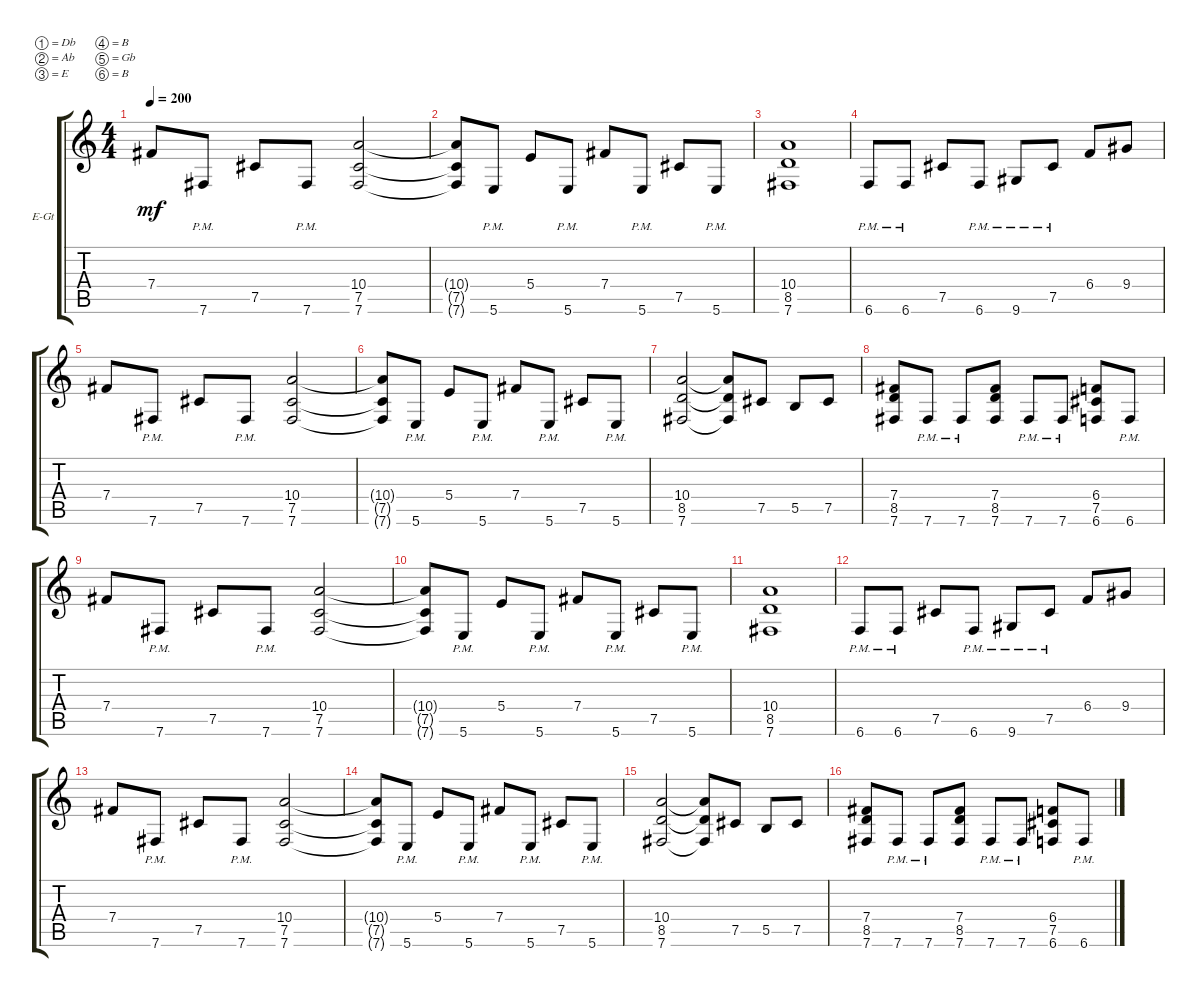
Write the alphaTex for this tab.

\bracketExtendMode groupsimilarinstruments
\firstSystemTrackNameOrientation horizontal
\otherSystemsTrackNameOrientation horizontal
\track ("Rhythm Left" "E-Gt") {instrument overdrivenguitar}
\staff {score tabs}
\tuning (Db4 Ab3 E3 B2 Gb2 B1)
\ts (4 4)
\tempo 200
\clef g2
\ks c
7.4.8{dy mf} 7.6{pm}.8 7.5.8 7.6{pm}.8 (10.4 7.5 7.6).2 |
(10.4{t} 7.5{t} 7.6{t}).8 5.6{pm}.8 5.4.8 5.6{pm}.8 7.4.8 5.6{pm}.8 7.5.8 5.6{pm}.8 |
(8.5 10.4 7.6).1 |
6.6{pm}.8 6.6{pm}.8 7.5.8 6.6{pm}.8 9.6{pm}.8 7.5{pm}.8 6.4.8 9.4.8 |
7.4.8 7.6{pm}.8 7.5.8 7.6{pm}.8 (10.4 7.5 7.6).2 |
(10.4{t} 7.5{t} 7.6{t}).8 5.6{pm}.8 5.4.8 5.6{pm}.8 7.4.8 5.6{pm}.8 7.5.8 5.6{pm}.8 |
(8.5 10.4 7.6).2 (8.5{t} 10.4{t} 7.6{t}).8 7.5.8 5.5.8 7.5.8 |
(7.4 8.5 7.6).8 7.6{pm}.8 7.6{pm}.8 (7.4 8.5 7.6).8 7.6{pm}.8 7.6{pm}.8 (6.4 7.5 6.6).8 6.6{pm}.8 |
7.4.8 7.6{pm}.8 7.5.8 7.6{pm}.8 (10.4 7.5 7.6).2 |
(10.4{t} 7.5{t} 7.6{t}).8 5.6{pm}.8 5.4.8 5.6{pm}.8 7.4.8 5.6{pm}.8 7.5.8 5.6{pm}.8 |
(8.5 10.4 7.6).1 |
6.6{pm}.8 6.6{pm}.8 7.5.8 6.6{pm}.8 9.6{pm}.8 7.5{pm}.8 6.4.8 9.4.8 |
7.4.8 7.6{pm}.8 7.5.8 7.6{pm}.8 (10.4 7.5 7.6).2 |
(10.4{t} 7.5{t} 7.6{t}).8 5.6{pm}.8 5.4.8 5.6{pm}.8 7.4.8 5.6{pm}.8 7.5.8 5.6{pm}.8 |
(8.5 10.4 7.6).2 (8.5{t} 10.4{t} 7.6{t}).8 7.5.8 5.5.8 7.5.8 |
(7.4 8.5 7.6).8 7.6{pm}.8 7.6{pm}.8 (7.4 8.5 7.6).8 7.6{pm}.8 7.6{pm}.8 (6.4 7.5 6.6).8 6.6{pm}.8
